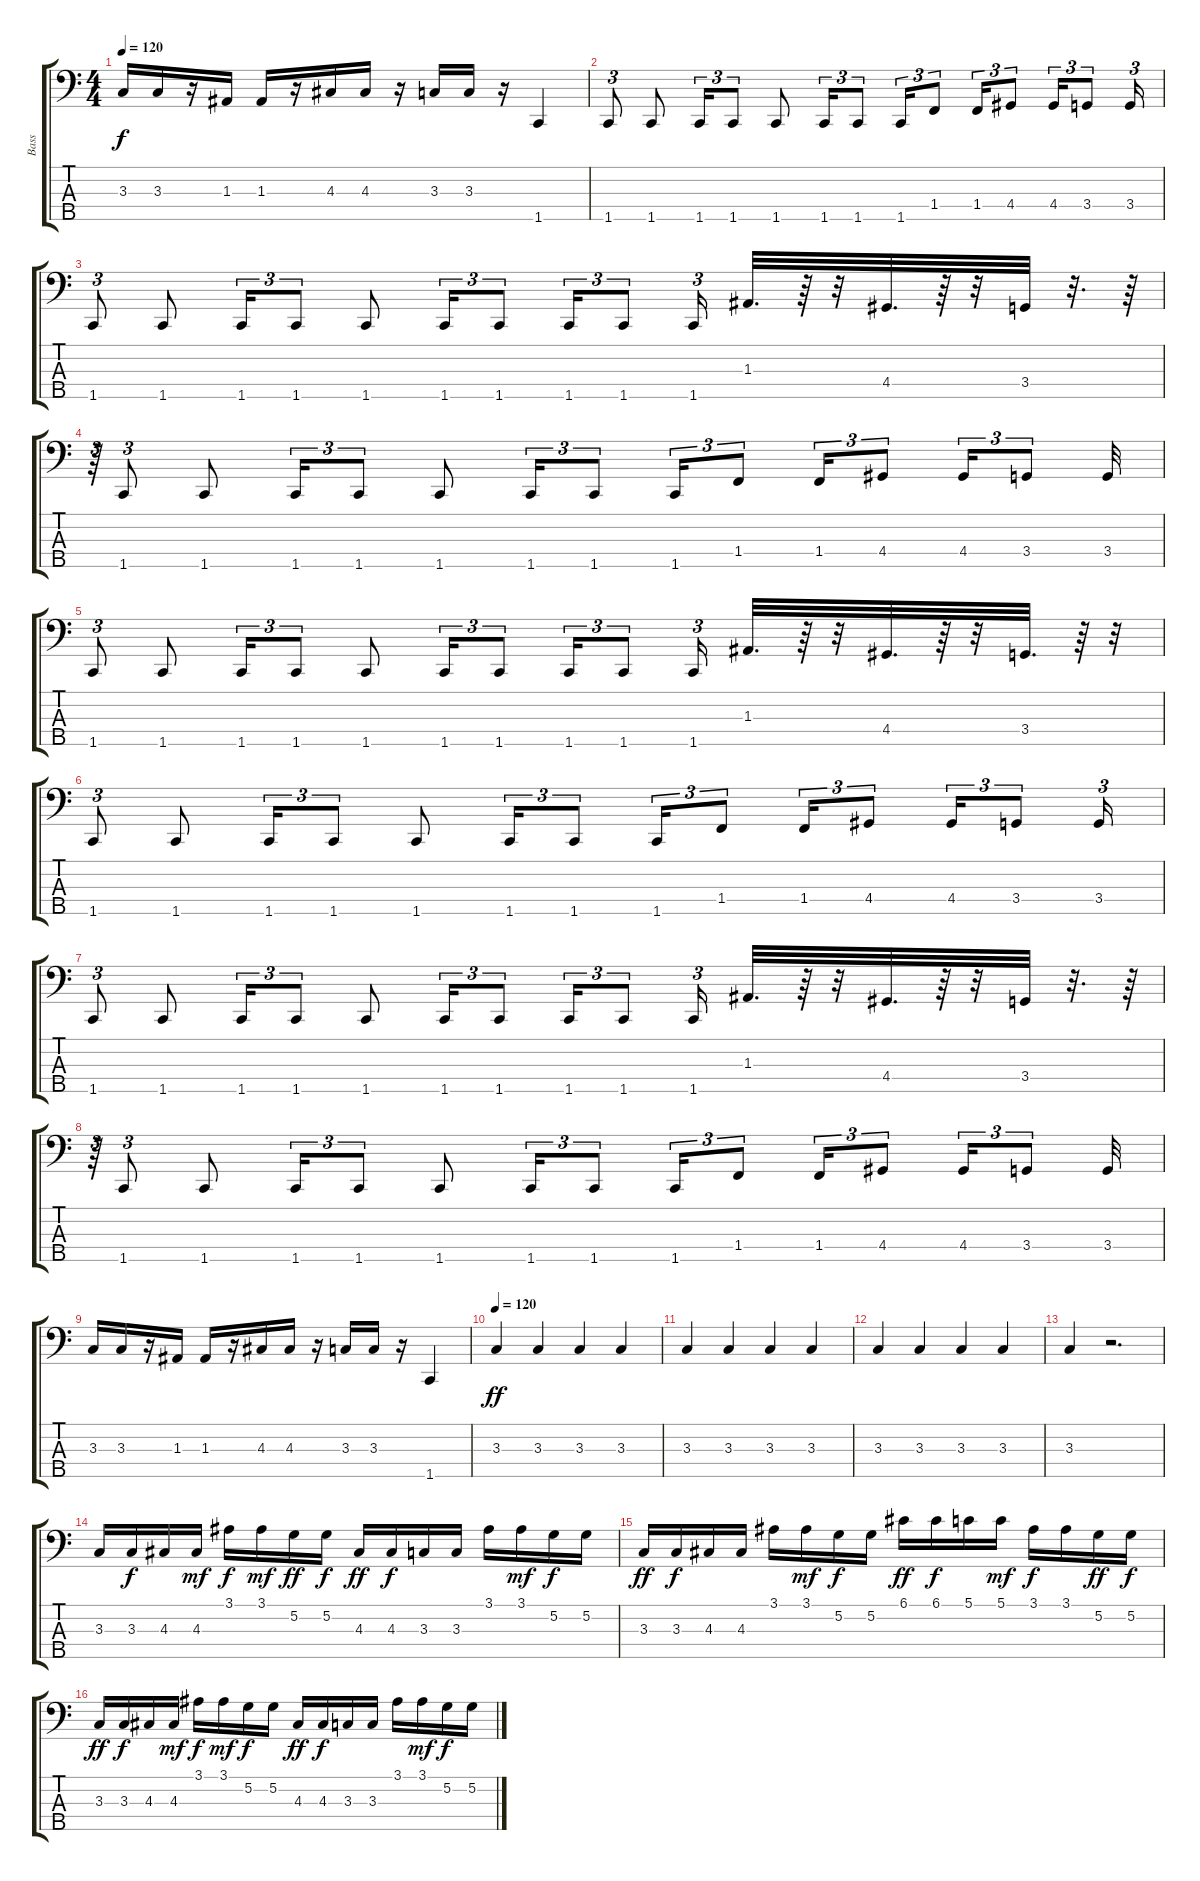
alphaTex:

\track ("Bass" "Bass") {instrument electricbassfinger}
\staff {score tabs}
\tuning (G2 D2 A1 E1 B0) {hide}
\ts (4 4)
\tempo 120
\clef f4
\ks c
3.3.16{dy f} 3.3.16 r.16 1.3.16 1.3.16 r.16 4.3.16 4.3.16 r.16 3.3.16 3.3.16 r.16 1.5.4 |
1.5.8{tu (3 2)} 1.5.8 1.5.16{tu (3 2)} 1.5.8{tu (3 2)} 1.5.8 1.5.16{tu (3 2)} 1.5.8{tu (3 2)} 1.5.16{tu (3 2)} 1.4.8{tu (3 2)} 1.4.16{tu (3 2)} 4.4.8{tu (3 2)} 4.4.16{tu (3 2)} 3.4.8{tu (3 2)} 3.4.16{tu (3 2)} |
1.5.8{tu (3 2)} 1.5.8 1.5.16{tu (3 2)} 1.5.8{tu (3 2)} 1.5.8 1.5.16{tu (3 2)} 1.5.8{tu (3 2)} 1.5.16{tu (3 2)} 1.5.8{tu (3 2)} 1.5.16{tu (3 2)} 1.3.32{d} r.64 r.32 4.4.32{d} r.64 r.32 3.4.32 r.32{d} r.64 |
r.64{tu (3 2)} 1.5.8{tu (3 2)} 1.5.8 1.5.16{tu (3 2)} 1.5.8{tu (3 2)} 1.5.8 1.5.16{tu (3 2)} 1.5.8{tu (3 2)} 1.5.16{tu (3 2)} 1.4.8{tu (3 2)} 1.4.16{tu (3 2)} 4.4.8{tu (3 2)} 4.4.16{tu (3 2)} 3.4.8{tu (3 2)} 3.4.32 |
1.5.8{tu (3 2)} 1.5.8 1.5.16{tu (3 2)} 1.5.8{tu (3 2)} 1.5.8 1.5.16{tu (3 2)} 1.5.8{tu (3 2)} 1.5.16{tu (3 2)} 1.5.8{tu (3 2)} 1.5.16{tu (3 2)} 1.3.32{d} r.64 r.32 4.4.32{d} r.64 r.32 3.4.32{d} r.64 r.32 |
1.5.8{tu (3 2)} 1.5.8 1.5.16{tu (3 2)} 1.5.8{tu (3 2)} 1.5.8 1.5.16{tu (3 2)} 1.5.8{tu (3 2)} 1.5.16{tu (3 2)} 1.4.8{tu (3 2)} 1.4.16{tu (3 2)} 4.4.8{tu (3 2)} 4.4.16{tu (3 2)} 3.4.8{tu (3 2)} 3.4.16{tu (3 2)} |
1.5.8{tu (3 2)} 1.5.8 1.5.16{tu (3 2)} 1.5.8{tu (3 2)} 1.5.8 1.5.16{tu (3 2)} 1.5.8{tu (3 2)} 1.5.16{tu (3 2)} 1.5.8{tu (3 2)} 1.5.16{tu (3 2)} 1.3.32{d} r.64 r.32 4.4.32{d} r.64 r.32 3.4.32 r.32{d} r.64 |
r.64{tu (3 2)} 1.5.8{tu (3 2)} 1.5.8 1.5.16{tu (3 2)} 1.5.8{tu (3 2)} 1.5.8 1.5.16{tu (3 2)} 1.5.8{tu (3 2)} 1.5.16{tu (3 2)} 1.4.8{tu (3 2)} 1.4.16{tu (3 2)} 4.4.8{tu (3 2)} 4.4.16{tu (3 2)} 3.4.8{tu (3 2)} 3.4.32 |
3.3.16 3.3.16 r.16 1.3.16 1.3.16 r.16 4.3.16 4.3.16 r.16 3.3.16 3.3.16 r.16 1.5.4 |
\tempo 120
3.3.4{dy ff} 3.3.4 3.3.4 3.3.4 |
3.3.4 3.3.4 3.3.4 3.3.4 |
3.3.4 3.3.4 3.3.4 3.3.4 |
3.3.4 r.2{d} |
3.3.16 3.3.16{dy f} 4.3.16 4.3.16{dy mf} 3.1.16{dy f} 3.1.16{dy mf} 5.2.16{dy ff} 5.2.16{dy f} 4.3.16{dy ff} 4.3.16{dy f} 3.3.16 3.3.16 3.1.16 3.1.16{dy mf} 5.2.16{dy f} 5.2.16 |
3.3.16{dy ff} 3.3.16{dy f} 4.3.16 4.3.16 3.1.16 3.1.16{dy mf} 5.2.16{dy f} 5.2.16 6.1.16{dy ff} 6.1.16{dy f} 5.1.16 5.1.16{dy mf} 3.1.16{dy f} 3.1.16 5.2.16{dy ff} 5.2.16{dy f} |
3.3.16{dy ff} 3.3.16{dy f} 4.3.16 4.3.16{dy mf} 3.1.16{dy f} 3.1.16{dy mf} 5.2.16{dy f} 5.2.16 4.3.16{dy ff} 4.3.16{dy f} 3.3.16 3.3.16 3.1.16 3.1.16{dy mf} 5.2.16{dy f} 5.2.16
